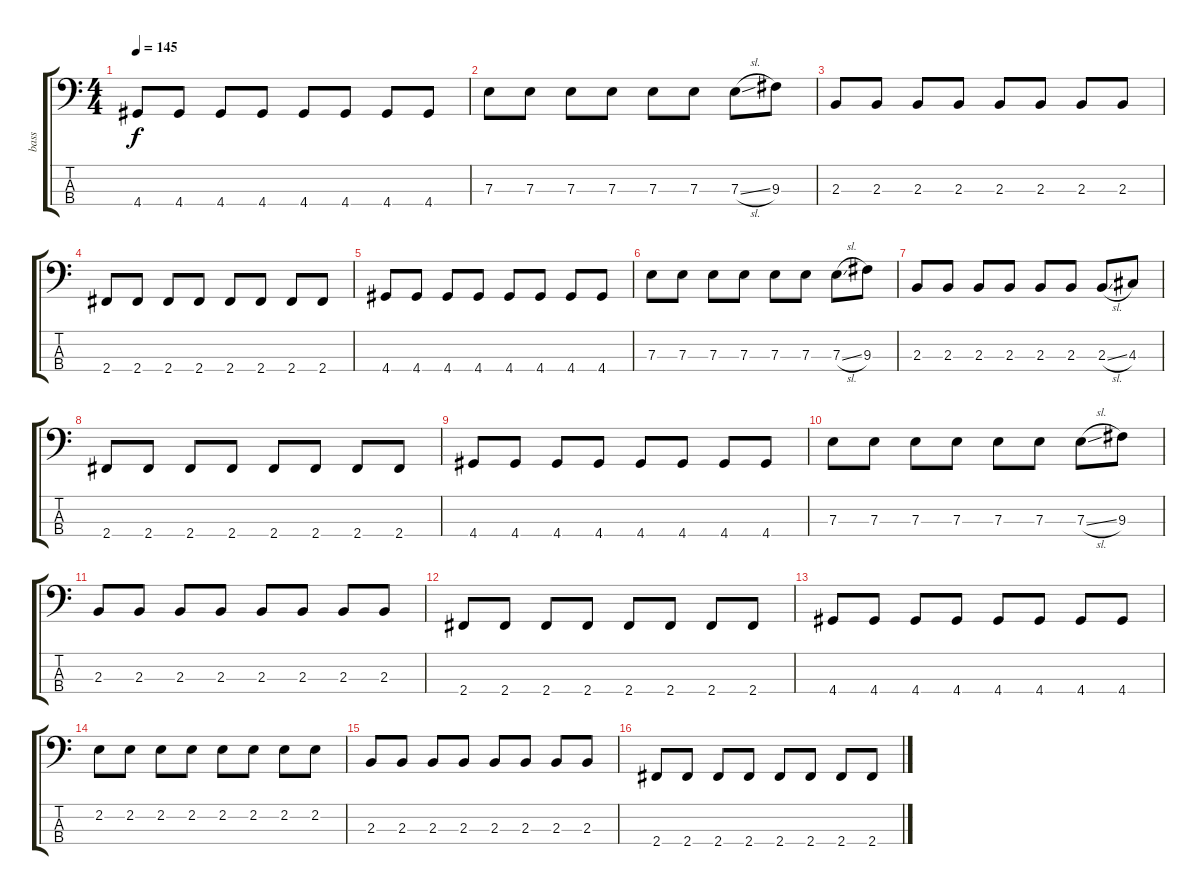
\track ("bass" "bass") {instrument electricbasspick}
\staff {score tabs}
\tuning (G2 D2 A1 E1) {hide}
\ts (4 4)
\tempo 145
\clef f4
\ks c
4.4.8{dy f} 4.4.8 4.4.8 4.4.8 4.4.8 4.4.8 4.4.8 4.4.8 |
7.3.8 7.3.8 7.3.8 7.3.8 7.3.8 7.3.8 7.3{sl}.8 9.3.8 |
2.3.8 2.3.8 2.3.8 2.3.8 2.3.8 2.3.8 2.3.8 2.3.8 |
2.4.8 2.4.8 2.4.8 2.4.8 2.4.8 2.4.8 2.4.8 2.4.8 |
4.4.8 4.4.8 4.4.8 4.4.8 4.4.8 4.4.8 4.4.8 4.4.8 |
7.3.8 7.3.8 7.3.8 7.3.8 7.3.8 7.3.8 7.3{sl}.8 9.3.8 |
2.3.8 2.3.8 2.3.8 2.3.8 2.3.8 2.3.8 2.3{sl}.8 4.3.8 |
2.4.8 2.4.8 2.4.8 2.4.8 2.4.8 2.4.8 2.4.8 2.4.8 |
4.4.8 4.4.8 4.4.8 4.4.8 4.4.8 4.4.8 4.4.8 4.4.8 |
7.3.8 7.3.8 7.3.8 7.3.8 7.3.8 7.3.8 7.3{sl}.8 9.3.8 |
2.3.8 2.3.8 2.3.8 2.3.8 2.3.8 2.3.8 2.3.8 2.3.8 |
2.4.8 2.4.8 2.4.8 2.4.8 2.4.8 2.4.8 2.4.8 2.4.8 |
4.4.8 4.4.8 4.4.8 4.4.8 4.4.8 4.4.8 4.4.8 4.4.8 |
2.2.8 2.2.8 2.2.8 2.2.8 2.2.8 2.2.8 2.2.8 2.2.8 |
2.3.8 2.3.8 2.3.8 2.3.8 2.3.8 2.3.8 2.3.8 2.3.8 |
2.4.8 2.4.8 2.4.8 2.4.8 2.4.8 2.4.8 2.4.8 2.4.8
